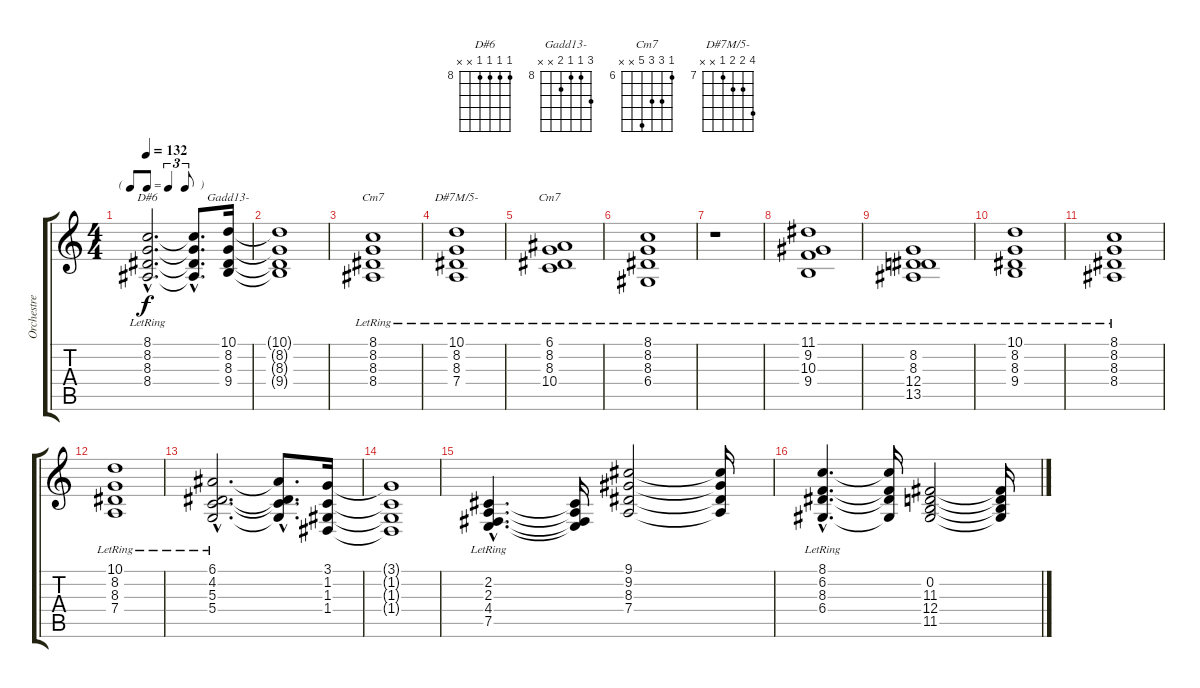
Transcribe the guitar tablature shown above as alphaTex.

\track ("Orchestre" "Orchestre") {instrument synthstrings1}
\staff {score tabs}
\tuning (E4 B3 G3 D3 A2 E2) {hide}
\chord ("D#6" 8 8 8 8 x x) {firstfret 8}
\chord ("Gadd13-" 10 8 8 9 x x) {firstfret 8}
\chord ("Cm7" 8 8 8 8 x x) {firstfret 8}
\chord ("D#7M/5-" 10 8 8 7 x x) {firstfret 7}
\chord ("Cm7" 6 8 8 10 x x) {firstfret 6}
\ts (4 4)
\tf triplet8th
\tempo 132
\clef g2
\ks c
(8.1{hac} 8.2{hac} 8.3{hac} 8.4{hac lr}).2{d ch "D#6" dy f instrument synthstrings1} (8.1{hac t} 8.2{hac t} 8.3{hac t} 8.4{hac t}).8{d} (10.1 8.2 8.3 9.4).16{ch "Gadd13-"} |
(10.1{t} 8.2{t} 8.3{t} 9.4{t}).1 |
(8.1 8.2 8.3 8.4{lr}).1{ch "Cm7"} |
(10.1 8.2 8.3 7.4{lr}).1{ch "D#7M/5-"} |
(6.1 8.2 8.3 10.4{lr}).1{ch "Cm7"} |
(8.1 8.2 8.3 6.4{lr}).1 |
r.1 |
(11.1 9.2 10.3 9.4{lr}).1 |
(8.2 8.3 12.4 13.5{lr}).1 |
(10.1 8.2 8.3 9.4{lr}).1 |
(8.1 8.2 8.3 8.4{lr}).1 |
(10.1 8.2 8.3 7.4{lr}).1 |
(6.1{hac} 4.2{hac} 5.3{hac} 5.4{hac lr}).2{d} (6.1{hac t} 4.2{hac t} 5.3{hac t} 5.4{hac t}).8{d} (3.1 1.2 1.3 1.4).16 |
(3.1{t} 1.2{t} 1.3{t} 1.4{t}).1 |
(2.2{hac} 2.3{hac} 4.4{hac} 7.5{hac lr}).4{d} (2.2{t} 2.3{t} 4.4{t} 7.5{t}).16 (9.1 9.2 8.3 7.4).2 (9.1{t} 9.2{t} 8.3{t} 7.4{t}).16 |
(8.1{hac} 6.2{hac} 8.3{hac} 6.4{hac lr}).4{d} (8.1{t} 6.2{t} 8.3{t} 6.4{t}).16 (0.2 11.3 12.4 11.5).2 (0.2{t} 11.3{t} 12.4{t} 11.5{t}).16
